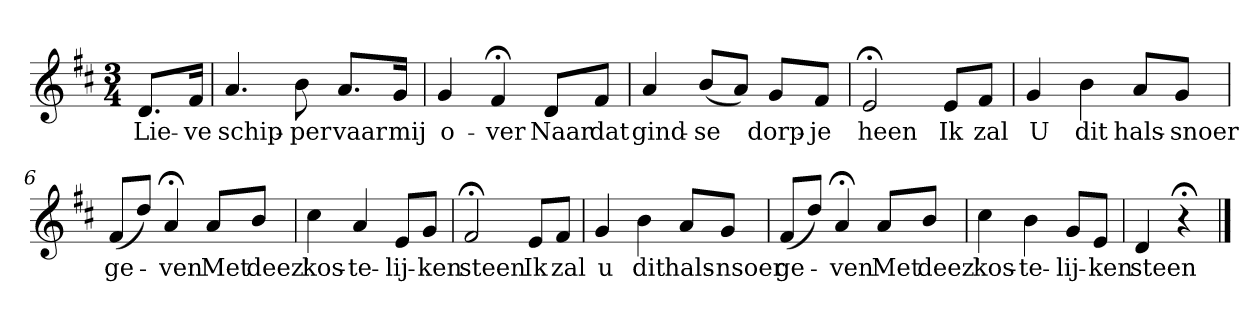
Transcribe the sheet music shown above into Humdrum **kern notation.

**kern	**text
*part1	*part1
*staff1	*staff1
*k[f#c#]	*
*D:	*
*M3/4	*
*MM120	*
=	=
8.dL	Lie-
16f#Jk	-ve
=1	=1
4.a	schip-
8b	-per
8.aL	vaar
16gJk	mij
=2	=2
4g	o-
4f#;<	-ver
8dL	Naar
8f#J	dat
=3	=3
4a	gind-
(8bL	-se
8aJ)	.
8gL	dorp-
8f#J	-je
=4	=4
2e;<	heen
8eL	Ik
8f#J	zal
=5	=5
4g	U
4b	dit
8aL	hals-
8gJ	-snoer
=6	=6
(8f#L	ge-
8ddJ)	.
4a;<	-ven
8aL	Met
8bJ	deez'
=7	=7
4cc#	kos-
4a	-te-
8eL	-lij-
8gJ	-ken
=8	=8
2f#;<	steen
8eL	Ik
8f#J	zal
=9	=9
4g	u
4b	dit
8aL	hals-
8gJ	-nsoer
=10	=10
(8f#L	ge-
8ddJ)	.
4a;<	-ven
8aL	Met
8bJ	deez'
=11	=11
4cc#	kos-
4b	-te-
8gL	-lij-
8eJ	-ken
=12	=12
4d	steen
4r;<	.
==	==
*-	*-
